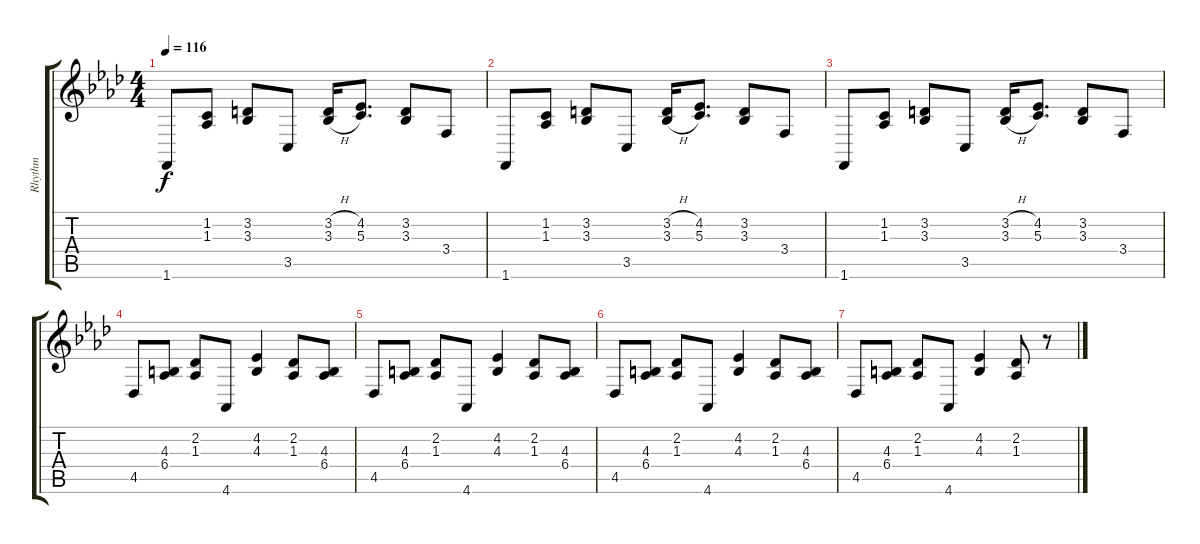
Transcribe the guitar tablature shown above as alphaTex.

\track ("Rhythm" "Rhythm") {instrument acousticgrandpiano}
\staff {score tabs}
\tuning (E4 B3 G3 D3 A2 E2) {hide}
\ts (4 4)
\tempo 116
\clef g2
\ks fminor
1.6.8{dy f} (1.2 1.3).8 (3.2 3.3).8 3.5.8 (3.2{h} 3.3{h}).16 (4.2 5.3).8{d} (3.2 3.3).8 3.4.8 |
1.6.8 (1.2 1.3).8 (3.2 3.3).8 3.5.8 (3.2{h} 3.3{h}).16 (4.2 5.3).8{d} (3.2 3.3).8 3.4.8 |
1.6.8 (1.2 1.3).8 (3.2 3.3).8 3.5.8 (3.2{h} 3.3{h}).16 (4.2 5.3).8{d} (3.2 3.3).8 3.4.8 |
4.5.8 (4.3 6.4).8 (2.2 1.3).8 4.6.8 (4.2 4.3).4 (2.2 1.3).8 (4.3 6.4).8 |
4.5.8 (4.3 6.4).8 (2.2 1.3).8 4.6.8 (4.2 4.3).4 (2.2 1.3).8 (4.3 6.4).8 |
4.5.8 (4.3 6.4).8 (2.2 1.3).8 4.6.8 (4.2 4.3).4 (2.2 1.3).8 (4.3 6.4).8 |
4.5.8 (4.3 6.4).8 (2.2 1.3).8 4.6.8 (4.2 4.3).4 (2.2 1.3).8 r.8
